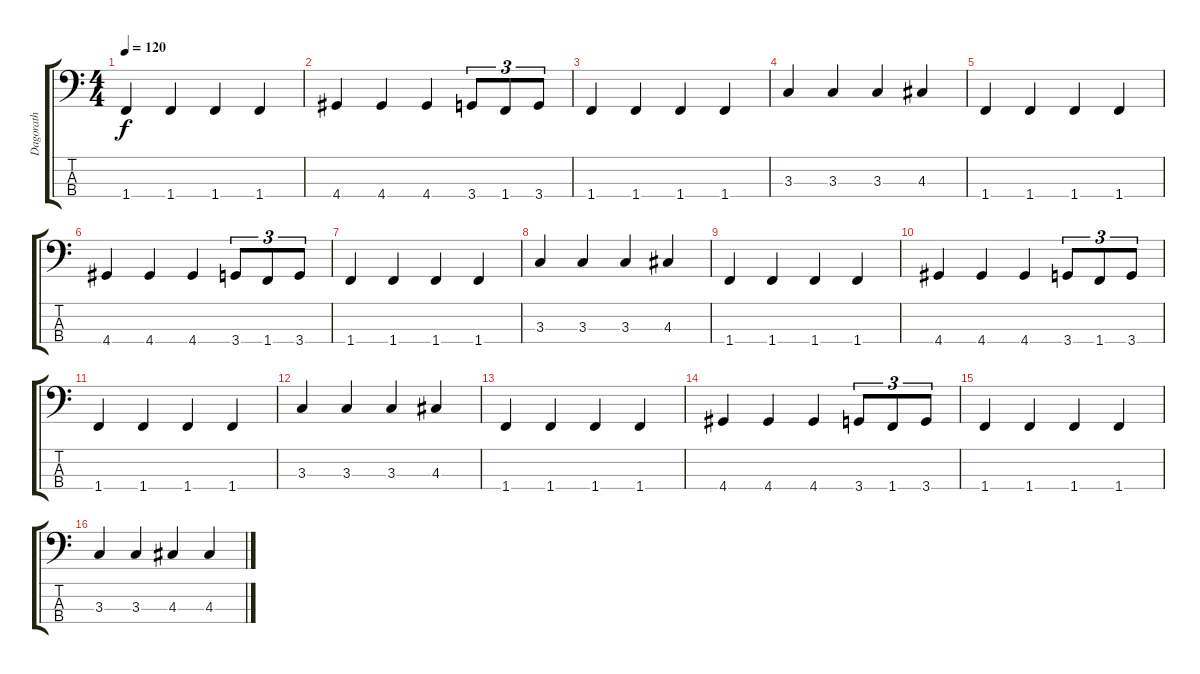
\track ("Dagorath" "Dagorath") {instrument electricbassfinger}
\staff {score tabs}
\tuning (G2 D2 A1 E1) {hide}
\ts (4 4)
\tempo 120
\clef f4
\ks c
1.4.4{dy f} 1.4.4 1.4.4 1.4.4 |
4.4.4 4.4.4 4.4.4 3.4.8{tu (3 2)} 1.4.8{tu (3 2)} 3.4.8{tu (3 2)} |
1.4.4 1.4.4 1.4.4 1.4.4 |
3.3.4 3.3.4 3.3.4 4.3.4 |
1.4.4 1.4.4 1.4.4 1.4.4 |
4.4.4 4.4.4 4.4.4 3.4.8{tu (3 2)} 1.4.8{tu (3 2)} 3.4.8{tu (3 2)} |
1.4.4 1.4.4 1.4.4 1.4.4 |
3.3.4 3.3.4 3.3.4 4.3.4 |
1.4.4 1.4.4 1.4.4 1.4.4 |
4.4.4 4.4.4 4.4.4 3.4.8{tu (3 2)} 1.4.8{tu (3 2)} 3.4.8{tu (3 2)} |
1.4.4 1.4.4 1.4.4 1.4.4 |
3.3.4 3.3.4 3.3.4 4.3.4 |
1.4.4 1.4.4 1.4.4 1.4.4 |
4.4.4 4.4.4 4.4.4 3.4.8{tu (3 2)} 1.4.8{tu (3 2)} 3.4.8{tu (3 2)} |
1.4.4 1.4.4 1.4.4 1.4.4 |
3.3.4 3.3.4 4.3.4 4.3.4
